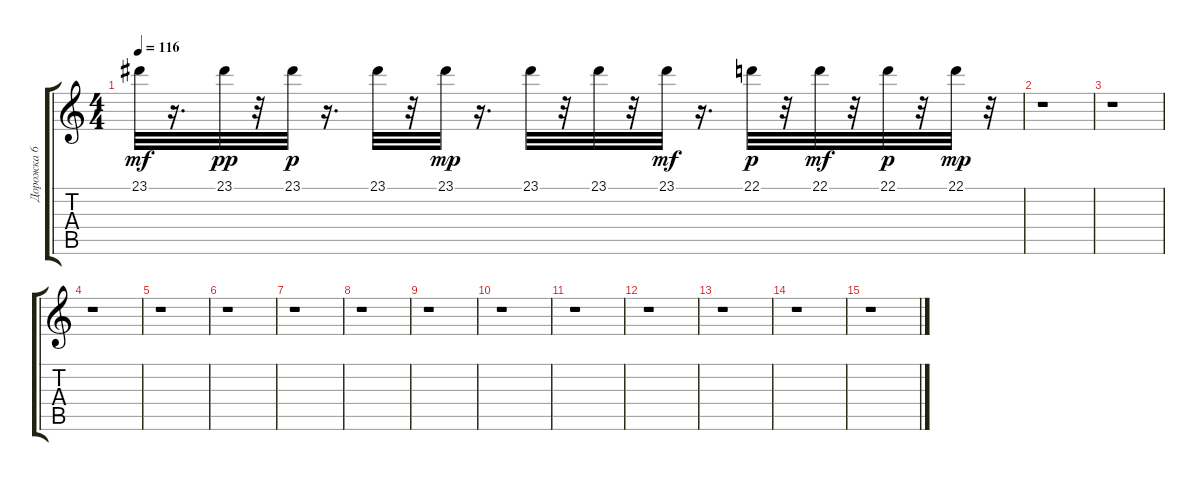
\track ("Дорожка 6" "Дорожка 6") {instrument guitarfretnoise}
\staff {score tabs}
\tuning (E4 B3 G3 D3 A2 E2) {hide}
\ts (4 4)
\tempo 116
\clef g2
\ks c
23.1.32{dy mf} r.16{d} 23.1.32{dy pp} r.32 23.1.32{dy p} r.16{d} 23.1.32 r.32 23.1.32{dy mp} r.16{d} 23.1.32 r.32 23.1.32 r.32 23.1.32{dy mf} r.16{d} 22.1.32{dy p} r.32 22.1.32{dy mf} r.32 22.1.32{dy p} r.32 22.1.32{dy mp} r.32 |
r.1 |
r.1 |
r.1 |
r.1 |
r.1 |
r.1 |
r.1 |
r.1 |
r.1 |
r.1 |
r.1 |
r.1 |
r.1 |
r.1
